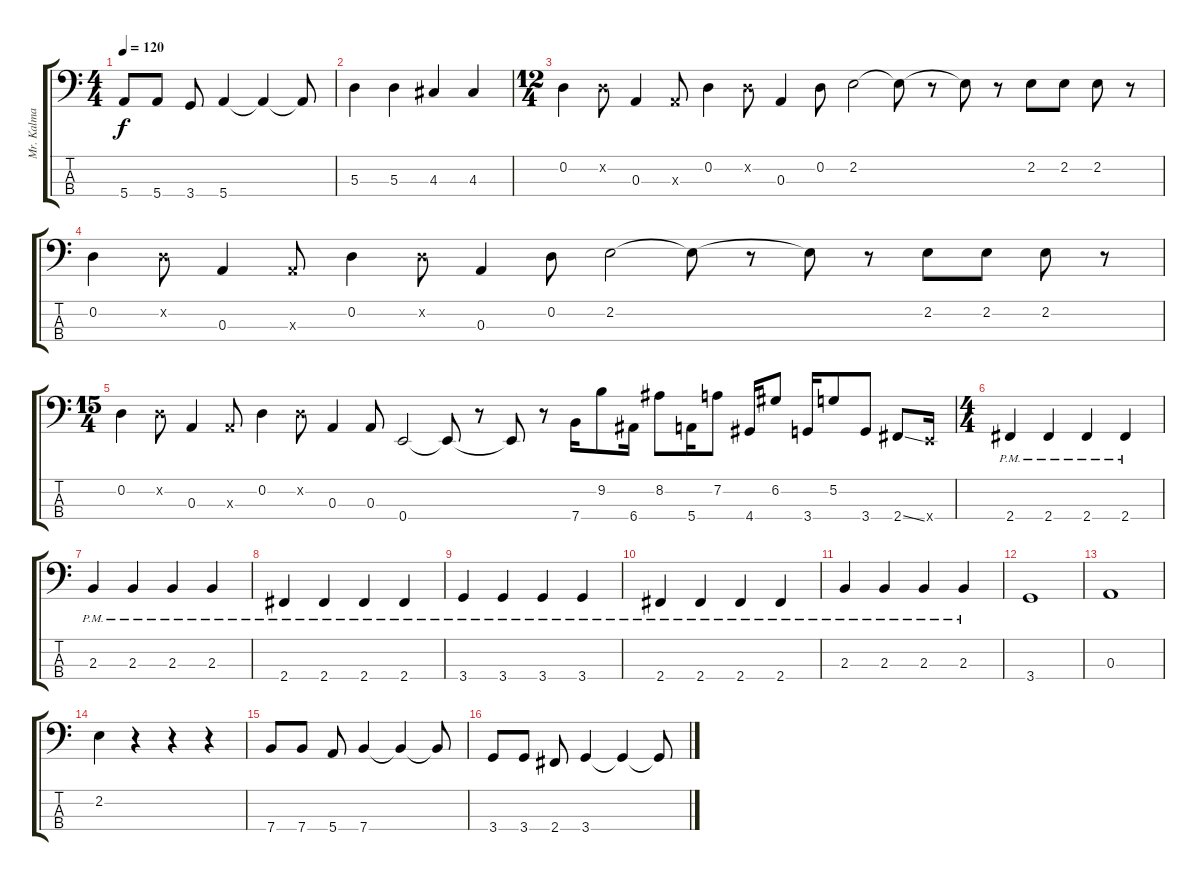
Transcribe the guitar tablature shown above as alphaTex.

\track ("Mr. Kalma" "Mr. Kalma") {instrument electricbasspick}
\staff {score tabs}
\tuning (G2 D2 A1 E1) {hide}
\ts (4 4)
\tempo 120
\clef f4
\ks c
5.4.8{dy f} 5.4.8 3.4.8 5.4.4 5.4{t}.4 5.4{t}.8 |
5.3.4 5.3.4 4.3.4 4.3.4 |
\ts (12 4)
0.2.4 0.2{x}.8 0.3.4 0.3{x}.8 0.2.4 0.2{x}.8 0.3.4 0.2.8 2.2.2 2.2{t}.8 r.8 2.2{t}.8 r.8 2.2.8 2.2.8 2.2.8 r.8 |
0.2.4 0.2{x}.8 0.3.4 0.3{x}.8 0.2.4 0.2{x}.8 0.3.4 0.2.8 2.2.2 2.2{t}.8 r.8 2.2{t}.8 r.8 2.2.8 2.2.8 2.2.8 r.8 |
\ts (15 4)
0.2.4 0.2{x}.8 0.3.4 0.3{x}.8 0.2.4 0.2{x}.8 0.3.4 0.3.8 0.4.2 0.4{t}.8 r.8 0.4{t}.8 r.8 7.4.16 9.2.8 6.4.16 8.2.8 5.4.16 7.2.8 4.4.16 6.2.8 3.4.16 5.2.8 3.4.8 2.4{ss}.8 0.4{x}.16 |
\ts (4 4)
2.4{pm}.4 2.4{pm}.4 2.4{pm}.4 2.4{pm}.4 |
2.3{pm}.4 2.3{pm}.4 2.3{pm}.4 2.3{pm}.4 |
2.4{pm}.4 2.4{pm}.4 2.4{pm}.4 2.4{pm}.4 |
3.4{pm}.4 3.4{pm}.4 3.4{pm}.4 3.4{pm}.4 |
2.4{pm}.4 2.4{pm}.4 2.4{pm}.4 2.4{pm}.4 |
2.3{pm}.4 2.3{pm}.4 2.3{pm}.4 2.3{pm}.4 |
3.4.1 |
0.3.1 |
2.2.4 r.4 r.4 r.4 |
7.4.8 7.4.8 5.4.8 7.4.4 7.4{t}.4 7.4{t}.8 |
3.4.8 3.4.8 2.4.8 3.4.4 3.4{t}.4 3.4{t}.8
